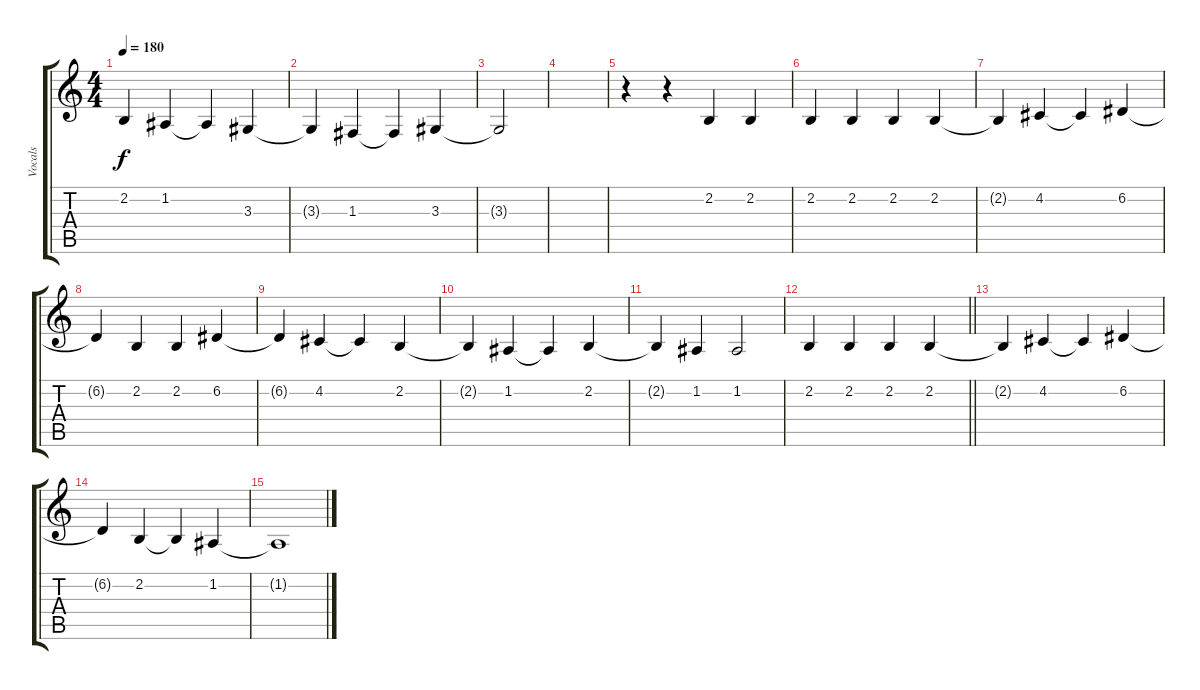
\track ("Vocals" "Vocals") {instrument flute}
\staff {score tabs}
\tuning (D4 A3 F3 C3 G2 C2) {hide}
\ts (4 4)
\tempo 180
\clef g2
\ks c
2.2{t}.4{dy f} 1.2.4 1.2{t}.4 3.3.4 |
3.3{t}.4 1.3.4 1.3{t}.4 3.3.4 |
3.3{t}.2 |
|
r.4 r.4 2.2.4 2.2.4 |
2.2.4 2.2.4 2.2.4 2.2.4 |
2.2{t}.4 4.2.4 4.2{t}.4 6.2.4 |
6.2{t}.4 2.2.4 2.2.4 6.2.4 |
6.2{t}.4 4.2.4 4.2{t}.4 2.2.4 |
2.2{t}.4 1.2.4 1.2{t}.4 2.2.4 |
2.2{t}.4 1.2.4 1.2.2 |
\barLineRight lightlight
2.2.4 2.2.4 2.2.4 2.2.4 |
2.2{t}.4 4.2.4 4.2{t}.4 6.2.4 |
6.2{t}.4 2.2.4 2.2{t}.4 1.2.4 |
1.2{t}.1
